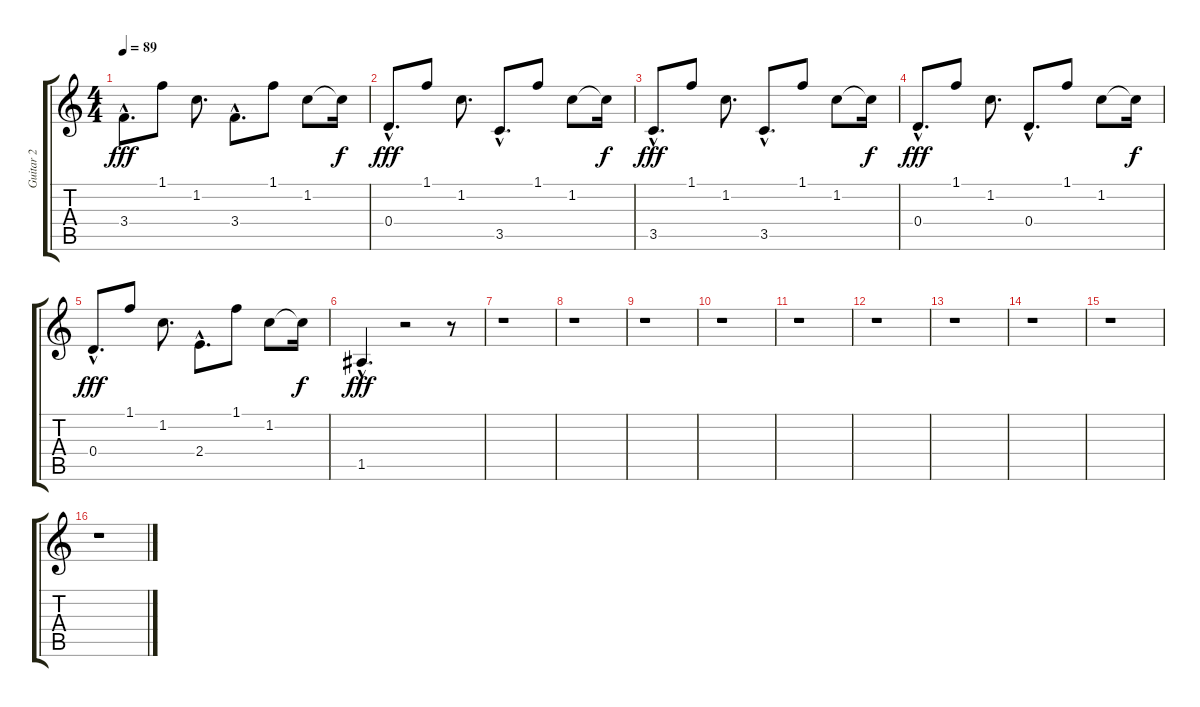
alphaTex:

\track ("Guitar 2" "Guitar 2") {instrument electricguitarclean}
\staff {score tabs}
\tuning (E4 B3 G3 D3 A2 E2) {hide}
\ts (4 4)
\tempo 89
\clef g2
\ks c
3.4{hac}.8{d dy fff} 1.1.8 1.2.8{d} 3.4{hac}.8{d} 1.1.8 1.2.8 1.2{t}.16{dy f} |
0.4{hac}.8{d dy fff} 1.1.8 1.2.8{d} 3.5{hac}.8{d} 1.1.8 1.2.8 1.2{t}.16{dy f} |
3.5{hac}.8{d dy fff} 1.1.8 1.2.8{d} 3.5{hac}.8{d} 1.1.8 1.2.8 1.2{t}.16{dy f} |
0.4{hac}.8{d dy fff} 1.1.8 1.2.8{d} 0.4{hac}.8{d} 1.1.8 1.2.8 1.2{t}.16{dy f} |
0.4{hac}.8{d dy fff} 1.1.8 1.2.8{d} 2.4{hac}.8{d} 1.1.8 1.2.8 1.2{t}.16{dy f} |
1.5{hac}.4{d dy fff} r.2 r.8 |
r.1 |
r.1 |
r.1 |
r.1 |
r.1 |
r.1 |
r.1 |
r.1 |
r.1 |
r.1
